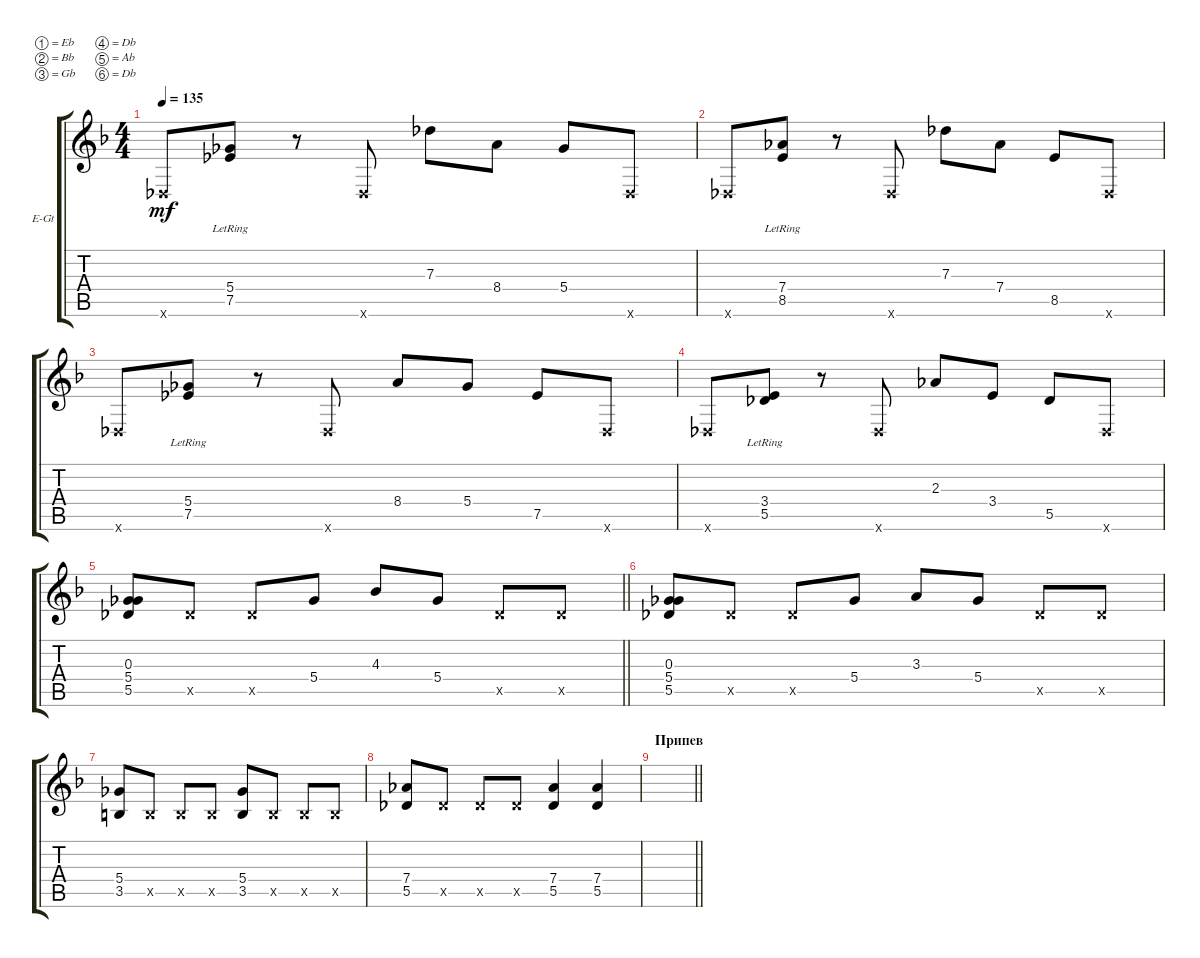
\bracketExtendMode groupsimilarinstruments
\firstSystemTrackNameOrientation horizontal
\otherSystemsTrackNameOrientation horizontal
\track ("Соло гитара(Whammy)" "E-Gt") {instrument distortionguitar}
\staff {score tabs}
\tuning (Eb4 Bb3 Gb3 Db3 Ab2 Db2)
\ts (4 4)
\tempo 135
\clef g2
\scale
0.333333
\ks dminor
0.6{x}.8{dy mf} (7.5{lr} 5.4{lr}).8 r.8 0.6{x}.8 7.3.8 8.4.8 5.4.8 0.6{x}.8 |
\scale
0.333333 0.6{x}.8 (8.5{lr} 7.4{lr}).8 r.8 0.6{x}.8 7.3.8 7.4.8 8.5.8 0.6{x}.8 |
\scale
0.333333 0.6{x}.8 (7.5{lr} 5.4{lr}).8 r.8 0.6{x}.8 8.4.8 5.4.8 7.5.8 0.6{x}.8 |
\scale
0.333333 0.6{x}.8 (5.5{lr} 3.4{lr}).8 r.8 0.6{x}.8 2.3.8 3.4.8 5.5.8 0.6{x}.8 |
\scale
0.333333
\barLineRight lightlight
(5.5 5.4 0.3).8 5.5{x}.8 5.5{x}.8 5.4.8 4.3.8 5.4.8 5.5{x}.8 5.5{x}.8 |
\scale
0.333333 (5.5 5.4 0.3).8 5.5{x}.8 5.5{x}.8 5.4.8 3.3.8 5.4.8 5.5{x}.8 5.5{x}.8 |
\scale
0.333333 (3.5 5.4).8 3.5{x}.8 3.5{x}.8 3.5{x}.8 (3.5 5.4).8 3.5{x}.8 3.5{x}.8 3.5{x}.8 |
\scale
0.333333 (5.5 7.4).8 5.5{x}.8 5.5{x}.8 5.5{x}.8 (5.5 7.4).4 (5.5 7.4).4 |
\section ("" "Припев")
\scale
0.333333
\barLineRight lightlight
|
\scale
0.333333 |
\scale
0.333333 |
\scale
0.333333 |
\scale
0.333333 |
\scale
0.333333 |
\scale
0.333333 |
\scale
0.333333
